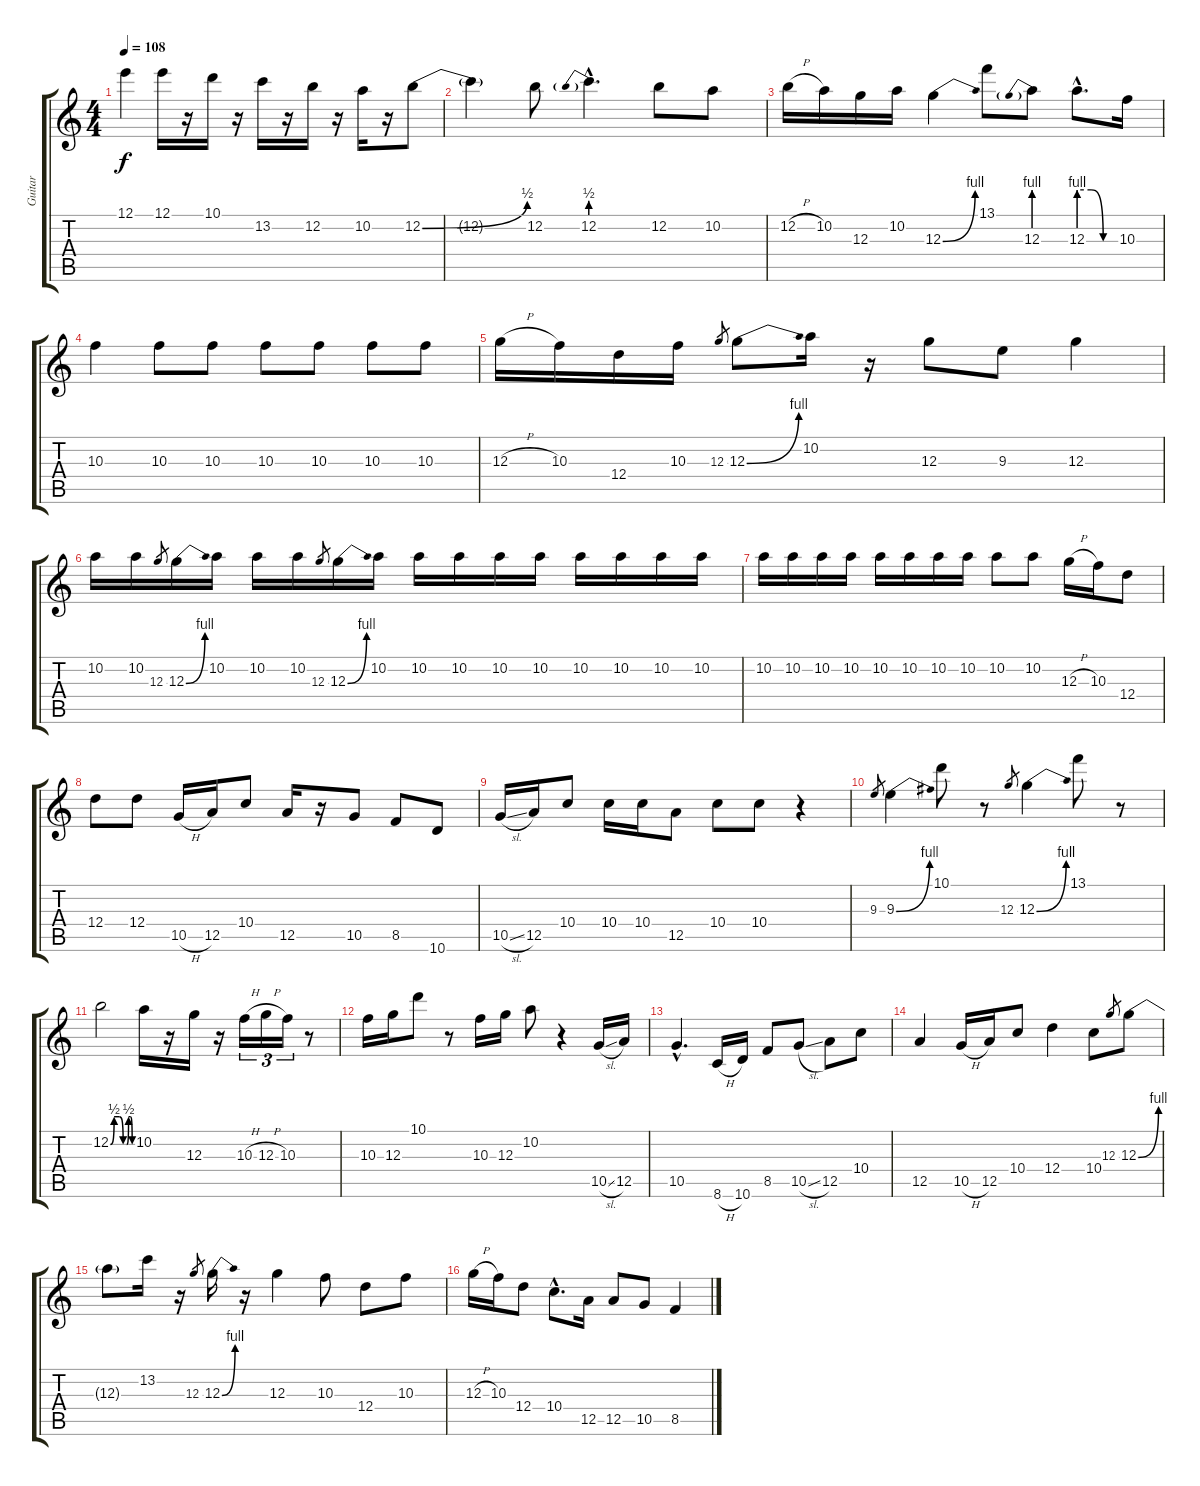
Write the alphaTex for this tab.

\track ("Guitar" "Guitar") {instrument overdrivenguitar}
\staff {score tabs}
\tuning (E4 B3 G3 D3 A2 E2) {hide}
\ts (4 4)
\tempo 108
\clef g2
\ks c
12.1{t}.4{dy f} 12.1.16 r.16 10.1.16 r.16 13.2.16 r.16 12.2.16 r.16 10.2.16 r.16 12.2{be (bend 0 0 60 2)}.8 |
12.2{t}.4 12.2.8 12.2{be (prebend 0 2 60 2) hac}.4{d} 12.2.8 10.2.8 |
12.2{h}.16 10.2.16 12.3.16 10.2.16 12.3{be (bend 0 0 60 4)}.4 13.1.8 12.3{be (prebend 0 4 60 4)}.8 12.3{be (custom 0 4 20 4 40 0 60 0) hac}.8{d} 10.3.16 |
10.3.4 10.3.8 10.3.8 10.3.8 10.3.8 10.3.8 10.3.8 |
12.3{h}.16 10.3.16 12.4.16 10.3.16 12.3.8{gr} 12.3{be (bend 0 0 60 4)}.8 10.2.16 r.16 12.3.8 9.3.8 12.3.4 |
10.2.16 10.2.16 12.3.8{gr} 12.3{be (bend 0 0 60 4)}.16 10.2.16 10.2.16 10.2.16 12.3.8{gr} 12.3{be (bend 0 0 60 4)}.16 10.2.16 10.2.16 10.2.16 10.2.16 10.2.16 10.2.16 10.2.16 10.2.16 10.2.16 |
10.2.16 10.2.16 10.2.16 10.2.16 10.2.16 10.2.16 10.2.16 10.2.16 10.2.8 10.2.8 12.3{h}.16 10.3.16 12.4.8 |
12.4.8 12.4.8 10.5{h}.16 12.5.16 10.4.8 12.5.16 r.16 10.5.8 8.5.8 10.6.8 |
10.5{sl}.16 12.5.16 10.4.8 10.4.16 10.4.16 12.5.8 10.4.8 10.4.8 r.4 |
9.3.8{gr} 9.3{be (bend 0 0 60 4)}.4 10.1.8 r.8 12.3.8{gr} 12.3{be (bend 0 0 60 4)}.4 13.1.8 r.8 |
12.2{be (custom 0 0 10 2 25 2 35 0 45 0 50 2 55 2 60 0)}.2 10.2.16 r.16 12.3.16 r.16 10.3{h}.16{tu (3 2)} 12.3{h}.16{tu (3 2)} 10.3.16{tu (3 2)} r.8 |
10.3.16 12.3.16 10.1.8 r.8 10.3.16 12.3.16 10.2.8 r.4 10.5{sl}.16 12.5.16 |
10.5{hac}.4{d} 8.6{h}.16 10.6.16 8.5.8 10.5{sl}.8 12.5.8 10.4.8 |
12.5.4 10.5{h}.16 12.5.16 10.4.8 12.4.4 10.4.8 12.3.8{gr} 12.3{be (bend 0 0 60 4)}.8 |
12.3{t}.8 13.2.16 r.16 12.3.8{gr} 12.3{be (bend 0 0 60 4)}.16 r.16 12.3.4 10.3.8 12.4.8 10.3.8 |
12.3{h}.16 10.3.16 12.4.8 10.4{hac}.8{d} 12.5.16 12.5.8 10.5.8 8.5.4
